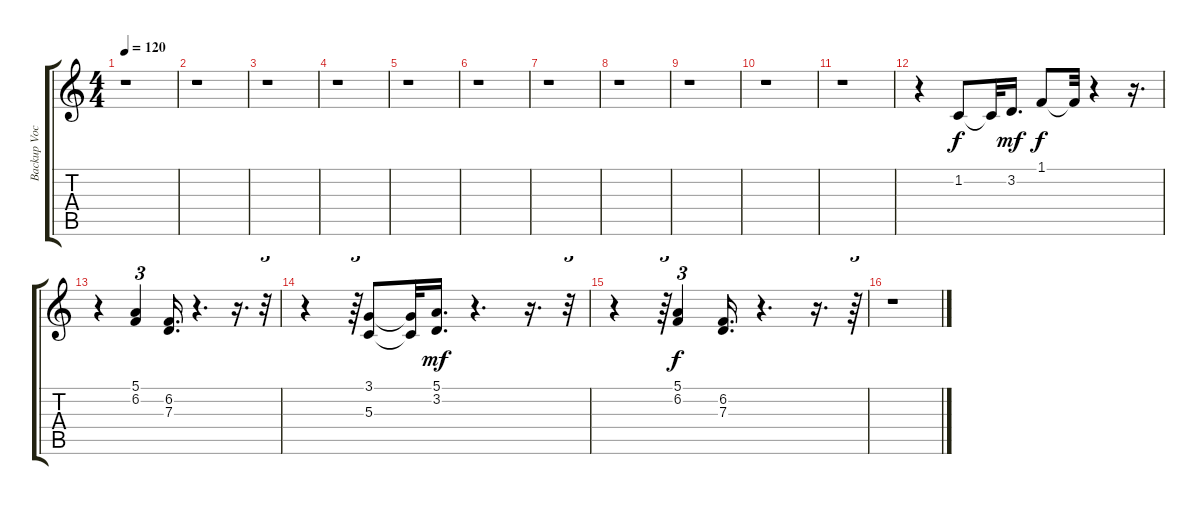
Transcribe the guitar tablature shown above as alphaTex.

\track ("Backup Vocals" "Backup Voc") {instrument voiceoohs}
\staff {score tabs}
\tuning (E4 B3 G3 D3 A2 E2) {hide}
\ts (4 4)
\tempo 120
\clef g2
\ks c
r.1{dy f} |
r.1 |
r.1 |
r.1 |
r.1 |
r.1 |
r.1 |
r.1 |
r.1 |
r.1 |
r.1 |
r.4 1.2.8 1.2{t}.32 3.2.16{d dy mf} 1.1.8{dy f} 1.1{t}.32 r.4 r.16{d} |
r.4 (5.1 6.2).4{tu (3 2)} (6.2 7.3).16{d} r.4{d} r.16{d} r.32{tu (3 2)} |
r.4 r.64{tu (3 2)} (3.1 5.3).8 (3.1{t} 5.3{t}).32 (5.1 3.2).16{d dy mf} r.4{d} r.16{d} r.32{tu (3 2)} |
r.4 r.64{tu (3 2)} (5.1 6.2).4{tu (3 2) dy f} (6.2 7.3).16{d} r.4{d} r.16{d} r.64{tu (3 2)} |
r.1
